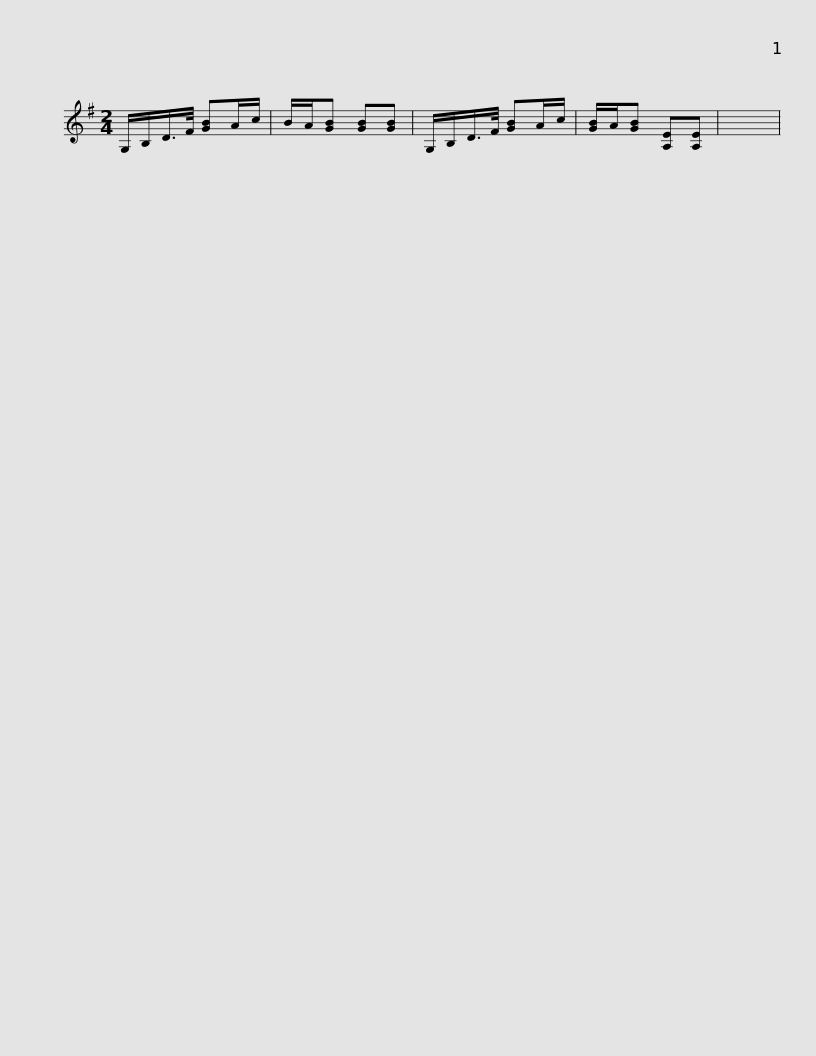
X:1
L:1/8
M:2/4
I:linebreak $
K:G
V:1 treble
V:1
 G,/B,/D/>F/ [GB]A/c/ | B/A/[GB] [GB][GB] | G,/B,/D/>F/ [GB]A/c/ | [GB]/A/[GB] [A,E][A,E] | x4 | %5
